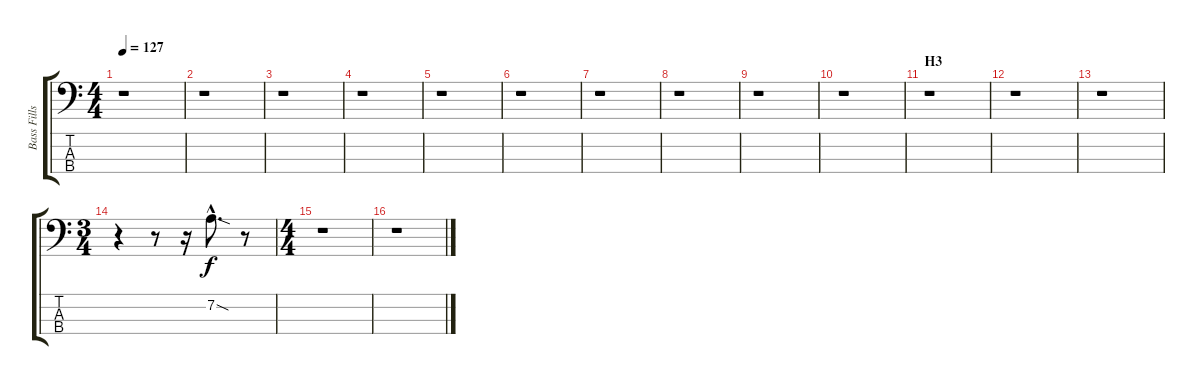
\track ("Bass Fills" "Bass Fills") {instrument slapbass1}
\staff {score tabs}
\tuning (G2 D2 A1 E1) {hide}
\ts (4 4)
\tempo 127
\clef f4
\ks c
r.1{dy f} |
r.1 |
r.1 |
r.1 |
r.1 |
r.1 |
r.1 |
r.1 |
r.1 |
r.1 |
\section ("" "H3")
r.1 |
r.1 |
r.1 |
\ts (3 4)
r.4 r.8 r.16 7.2{sod hac}.8{d} r.8 |
\ts (4 4)
r.1 |
r.1
